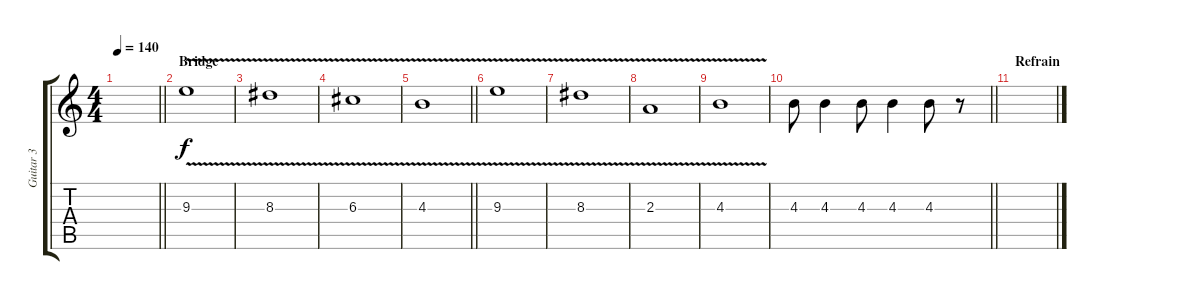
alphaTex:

\track ("Guitar 3" "Guitar 3") {instrument distortionguitar}
\staff {score tabs}
\tuning (E4 B3 G3 D3 A2 E2) {hide}
\ts (4 4)
\tempo 140
\clef g2
\barLineRight lightlight
\ks c
|
\section ("" "Bridge")
9.3{v}.1 |
8.3{v}.1 |
6.3{v}.1 |
\barLineRight lightlight
4.3{v}.1 |
9.3{v}.1 |
8.3{v}.1 |
2.3{v}.1 |
4.3{v}.1 |
\barLineRight lightlight
4.3.8 4.3.4 4.3.8 4.3.4 4.3.8 r.8 |
\section ("" "Refrain")
